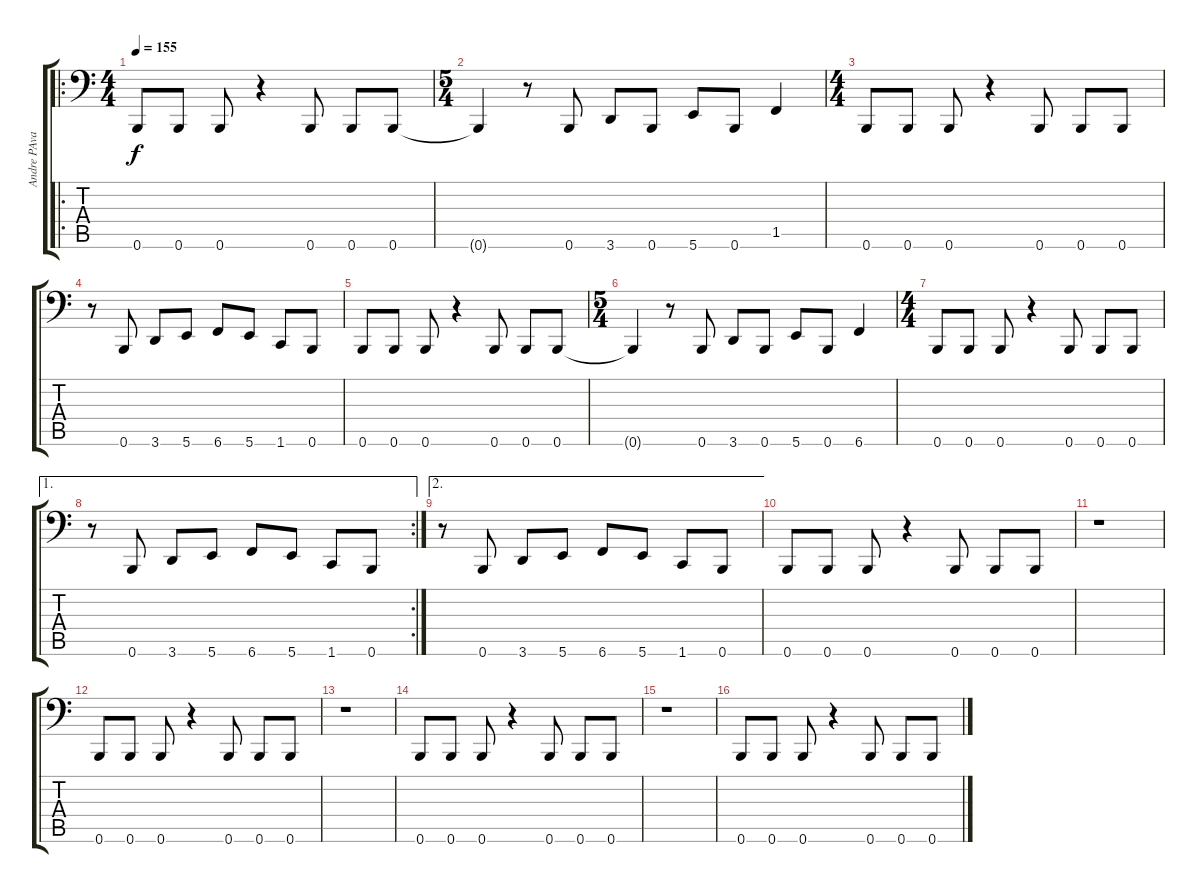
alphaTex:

\track ("Andre PAvani" "Andre PAva") {instrument electricbassfinger}
\staff {score tabs}
\tuning (C3 G2 D2 A1 E1 B0) {hide}
\ro
\ts (4 4)
\tempo 155
\clef f4
\ks c
0.6.8{dy f} 0.6.8 0.6.8 r.4 0.6.8 0.6.8 0.6.8 |
\ts (5 4)
0.6{t}.4 r.8 0.6.8 3.6.8 0.6.8 5.6.8 0.6.8 1.5.4 |
\ts (4 4)
0.6.8 0.6.8 0.6.8 r.4 0.6.8 0.6.8 0.6.8 |
r.8 0.6.8 3.6.8 5.6.8 6.6.8 5.6.8 1.6.8 0.6.8 |
0.6.8 0.6.8 0.6.8 r.4 0.6.8 0.6.8 0.6.8 |
\ts (5 4)
0.6{t}.4 r.8 0.6.8 3.6.8 0.6.8 5.6.8 0.6.8 6.6.4 |
\ts (4 4)
0.6.8 0.6.8 0.6.8 r.4 0.6.8 0.6.8 0.6.8 |
\ae 1
\rc 2
r.8 0.6.8 3.6.8 5.6.8 6.6.8 5.6.8 1.6.8 0.6.8 |
\ae 2
r.8 0.6.8 3.6.8 5.6.8 6.6.8 5.6.8 1.6.8 0.6.8 |
0.6.8 0.6.8 0.6.8 r.4 0.6.8 0.6.8 0.6.8 |
r.1 |
0.6.8 0.6.8 0.6.8 r.4 0.6.8 0.6.8 0.6.8 |
r.1 |
0.6.8 0.6.8 0.6.8 r.4 0.6.8 0.6.8 0.6.8 |
r.1 |
0.6.8 0.6.8 0.6.8 r.4 0.6.8 0.6.8 0.6.8
